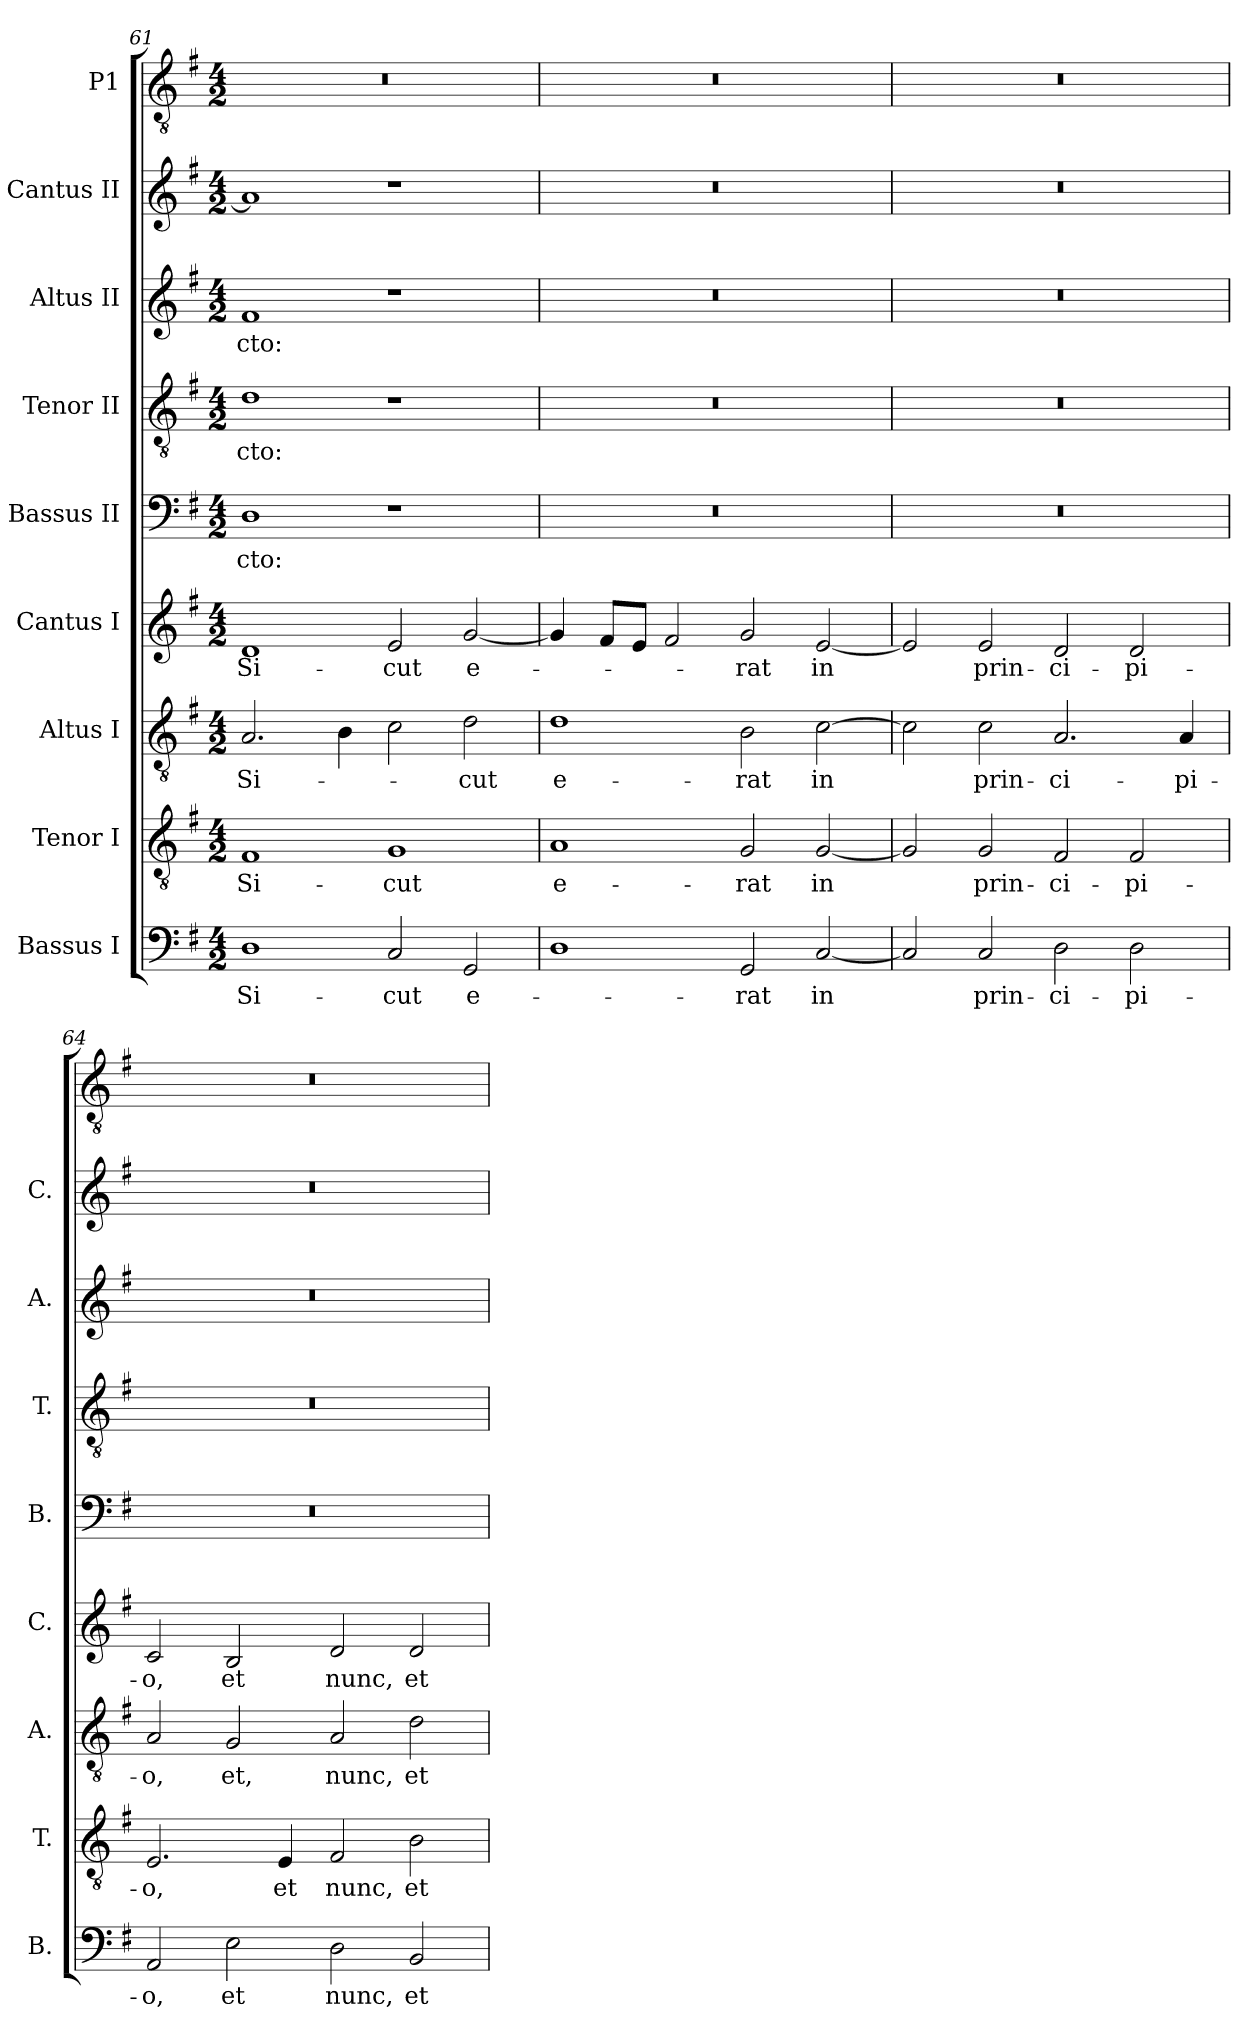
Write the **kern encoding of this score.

**kern	**text	**kern	**text	**kern	**text	**kern	**text	**kern	**text	**kern	**text	**kern	**text	**kern	**text	**kern
*part9	*part9	*part8	*part8	*part7	*part7	*part6	*part6	*part5	*part5	*part4	*part4	*part3	*part3	*part2	*part2	*part1
*staff9	*staff9	*staff8	*staff8	*staff7	*staff7	*staff6	*staff6	*staff5	*staff5	*staff4	*staff4	*staff3	*staff3	*staff2	*staff2	*staff1
*I"Bassus I	*	*I"Tenor I	*	*I"Altus I	*	*I"Cantus I	*	*I"Bassus II	*	*I"Tenor II	*	*I"Altus II	*	*I"Cantus II	*	*I"P1
*I'B.	*	*I'T.	*	*I'A.	*	*I'C.	*	*I'B.	*	*I'T.	*	*I'A.	*	*I'C.	*	*
*clefF4	*	*clefGv2	*	*clefGv2	*	*clefG2	*	*clefF4	*	*clefGv2	*	*clefG2	*	*clefG2	*	*clefGv2
*	*	*ITrd7c12	*	*ITrd7c12	*	*	*	*	*	*ITrd7c12	*	*	*	*	*	*ITrd7c12
*k[f#]	*	*k[f#]	*	*k[f#]	*	*k[f#]	*	*k[f#]	*	*k[f#]	*	*k[f#]	*	*k[f#]	*	*k[f#]
*G:	*	*G:	*	*G:	*	*G:	*	*G:	*	*G:	*	*G:	*	*G:	*	*G:
*M4/2	*	*M4/2	*	*M4/2	*	*M4/2	*	*M4/2	*	*M4/2	*	*M4/2	*	*M4/2	*	*M4/2
=61	=61	=61	=61	=61	=61	=61	=61	=61	=61	=61	=61	=61	=61	=61	=61	=61
!	!LO:LY:b	!	!LO:LY:b	!	!LO:LY:b	!	!LO:LY:b	!	!LO:LY:b	!	!LO:LY:b	!	!LO:LY:b	!	!	!LO:N:vis=1
1D	Si-	1FF#	Si-	2.AA/	Si-	1d	Si-	1D	-cto:	1D	-cto:	1f#	-cto:	1a]	.	0r
.	.	.	.	4BB\	.	.	.	.	.	.	.	.	.	.	.	.
!	!LO:LY:b	!	!LO:LY:b	!	!	!	!LO:LY:b	!	!	!	!	!	!	!	!	!
2C/	-cut	1GG	-cut	2C\	.	2e/	-cut	1r	.	1r	.	1r	.	1r	.	.
!	!LO:LY:b	!	!	!	!LO:LY:b	!	!LO:LY:b	!	!	!	!	!	!	!	!	!
2GG/	e-	.	.	2D\	-cut	[<2g/	e-	.	.	.	.	.	.	.	.	.
=62	=62	=62	=62	=62	=62	=62	=62	=62	=62	=62	=62	=62	=62	=62	=62	=62
!	!	!	!LO:LY:b	!	!LO:LY:b	!	!	!LO:N:vis=1	!	!LO:N:vis=1	!	!LO:N:vis=1	!	!LO:N:vis=1	!	!LO:N:vis=1
1D	.	1AA	e-	1D	e-	4g/]	.	0r	.	0r	.	0r	.	0r	.	0r
.	.	.	.	.	.	8f#/L	.	.	.	.	.	.	.	.	.	.
.	.	.	.	.	.	8e/J	.	.	.	.	.	.	.	.	.	.
.	.	.	.	.	.	2f#/	.	.	.	.	.	.	.	.	.	.
!	!LO:LY:b	!	!LO:LY:b	!	!LO:LY:b	!	!LO:LY:b	!	!	!	!	!	!	!	!	!
2GG/	-rat	2GG/	-rat	2BB\	-rat	2g/	-rat	.	.	.	.	.	.	.	.	.
!	!LO:LY:b	!	!LO:LY:b	!	!LO:LY:b	!	!LO:LY:b	!	!	!	!	!	!	!	!	!
[<2C/	in	[<2GG/	in	[>2C\	in	[<2e/	in	.	.	.	.	.	.	.	.	.
=63	=63	=63	=63	=63	=63	=63	=63	=63	=63	=63	=63	=63	=63	=63	=63	=63
!	!	!	!	!	!	!	!	!LO:N:vis=1	!	!LO:N:vis=1	!	!LO:N:vis=1	!	!LO:N:vis=1	!	!LO:N:vis=1
2C/]	.	2GG/]	.	2C\]	.	2e/]	.	0r	.	0r	.	0r	.	0r	.	0r
!	!LO:LY:b	!	!LO:LY:b	!	!LO:LY:b	!	!LO:LY:b	!	!	!	!	!	!	!	!	!
2C/	prin-	2GG/	prin-	2C\	prin-	2e/	prin-	.	.	.	.	.	.	.	.	.
!	!LO:LY:b	!	!LO:LY:b	!	!LO:LY:b	!	!LO:LY:b	!	!	!	!	!	!	!	!	!
2D\	-ci-	2FF#/	-ci-	2.AA/	-ci-	2d/	-ci-	.	.	.	.	.	.	.	.	.
!	!LO:LY:b	!	!LO:LY:b	!	!	!	!LO:LY:b	!	!	!	!	!	!	!	!	!
2D\	-pi-	2FF#/	-pi-	.	.	2d/	-pi-	.	.	.	.	.	.	.	.	.
!	!	!	!	!	!LO:LY:b	!	!	!	!	!	!	!	!	!	!	!
.	.	.	.	4AA/	-pi-	.	.	.	.	.	.	.	.	.	.	.
!!LO:LB:g=z
=64	=64	=64	=64	=64	=64	=64	=64	=64	=64	=64	=64	=64	=64	=64	=64	=64
!	!LO:LY:b	!	!LO:LY:b	!	!LO:LY:b	!	!LO:LY:b	!LO:N:vis=1	!	!LO:N:vis=1	!	!LO:N:vis=1	!	!LO:N:vis=1	!	!LO:N:vis=1
2AA/	-o,	2.EE/	-o,	2AA/	-o,	2c/	-o,	0r	.	0r	.	0r	.	0r	.	0r
!	!LO:LY:b	!	!	!	!LO:LY:b	!	!LO:LY:b	!	!	!	!	!	!	!	!	!
2E\	et	.	.	2GG/	et,	2B/	et	.	.	.	.	.	.	.	.	.
!	!	!	!LO:LY:b	!	!	!	!	!	!	!	!	!	!	!	!	!
.	.	4EE/	et	.	.	.	.	.	.	.	.	.	.	.	.	.
!	!LO:LY:b	!	!LO:LY:b	!	!LO:LY:b	!	!LO:LY:b	!	!	!	!	!	!	!	!	!
2D\	nunc,	2FF#/	nunc,	2AA/	nunc,	2d/	nunc,	.	.	.	.	.	.	.	.	.
!	!LO:LY:b	!	!LO:LY:b	!	!LO:LY:b	!	!LO:LY:b	!	!	!	!	!	!	!	!	!
2BB/	et	2BB\	et	2D\	et	2d/	et	.	.	.	.	.	.	.	.	.
=	=	=	=	=	=	=	=	=	=	=	=	=	=	=	=	=
*-	*-	*-	*-	*-	*-	*-	*-	*-	*-	*-	*-	*-	*-	*-	*-	*-
